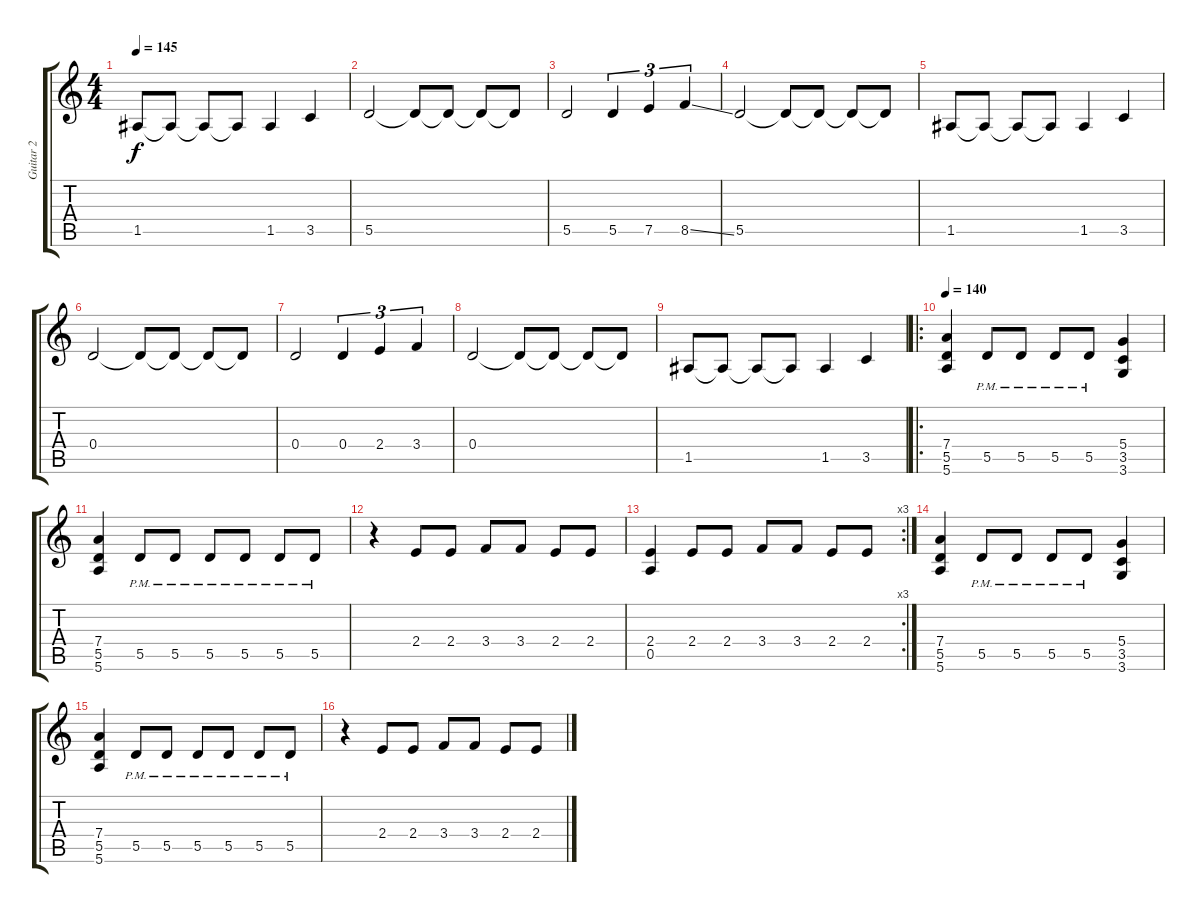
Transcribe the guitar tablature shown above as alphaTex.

\track ("Guitar 2" "Guitar 2") {instrument distortionguitar}
\staff {score tabs}
\tuning (E4 B3 G3 D3 A2 E2) {hide}
\ts (4 4)
\tempo 145
\clef g2
\ks c
1.5.8{dy f} 1.5{t}.8 1.5{t}.8 1.5{t}.8 1.5.4 3.5.4 |
5.5.2 5.5{t}.8 5.5{t}.8 5.5{t}.8 5.5{t}.8 |
5.5.2 5.5.4{tu (3 2)} 7.5.4{tu (3 2)} 8.5{ss}.4{tu (3 2)} |
5.5.2 5.5{t}.8 5.5{t}.8 5.5{t}.8 5.5{t}.8 |
1.5.8 1.5{t}.8 1.5{t}.8 1.5{t}.8 1.5.4 3.5.4 |
0.4.2 0.4{t}.8 0.4{t}.8 0.4{t}.8 0.4{t}.8 |
0.4.2 0.4.4{tu (3 2)} 2.4.4{tu (3 2)} 3.4.4{tu (3 2)} |
0.4.2 0.4{t}.8 0.4{t}.8 0.4{t}.8 0.4{t}.8 |
1.5.8 1.5{t}.8 1.5{t}.8 1.5{t}.8 1.5.4 3.5.4 |
\ro
\tempo 140
(7.4 5.5 5.6).4 5.5{pm}.8 5.5{pm}.8 5.5{pm}.8 5.5{pm}.8 (5.4 3.5 3.6).4 |
(7.4 5.5 5.6).4 5.5{pm}.8 5.5{pm}.8 5.5{pm}.8 5.5{pm}.8 5.5{pm}.8 5.5{pm}.8 |
r.4 2.4.8 2.4.8 3.4.8 3.4.8 2.4.8 2.4.8 |
\rc 3
(2.4 0.5).4 2.4.8 2.4.8 3.4.8 3.4.8 2.4.8 2.4.8 |
(7.4 5.5 5.6).4 5.5{pm}.8 5.5{pm}.8 5.5{pm}.8 5.5{pm}.8 (5.4 3.5 3.6).4 |
(7.4 5.5 5.6).4 5.5{pm}.8 5.5{pm}.8 5.5{pm}.8 5.5{pm}.8 5.5{pm}.8 5.5{pm}.8 |
r.4 2.4.8 2.4.8 3.4.8 3.4.8 2.4.8 2.4.8
